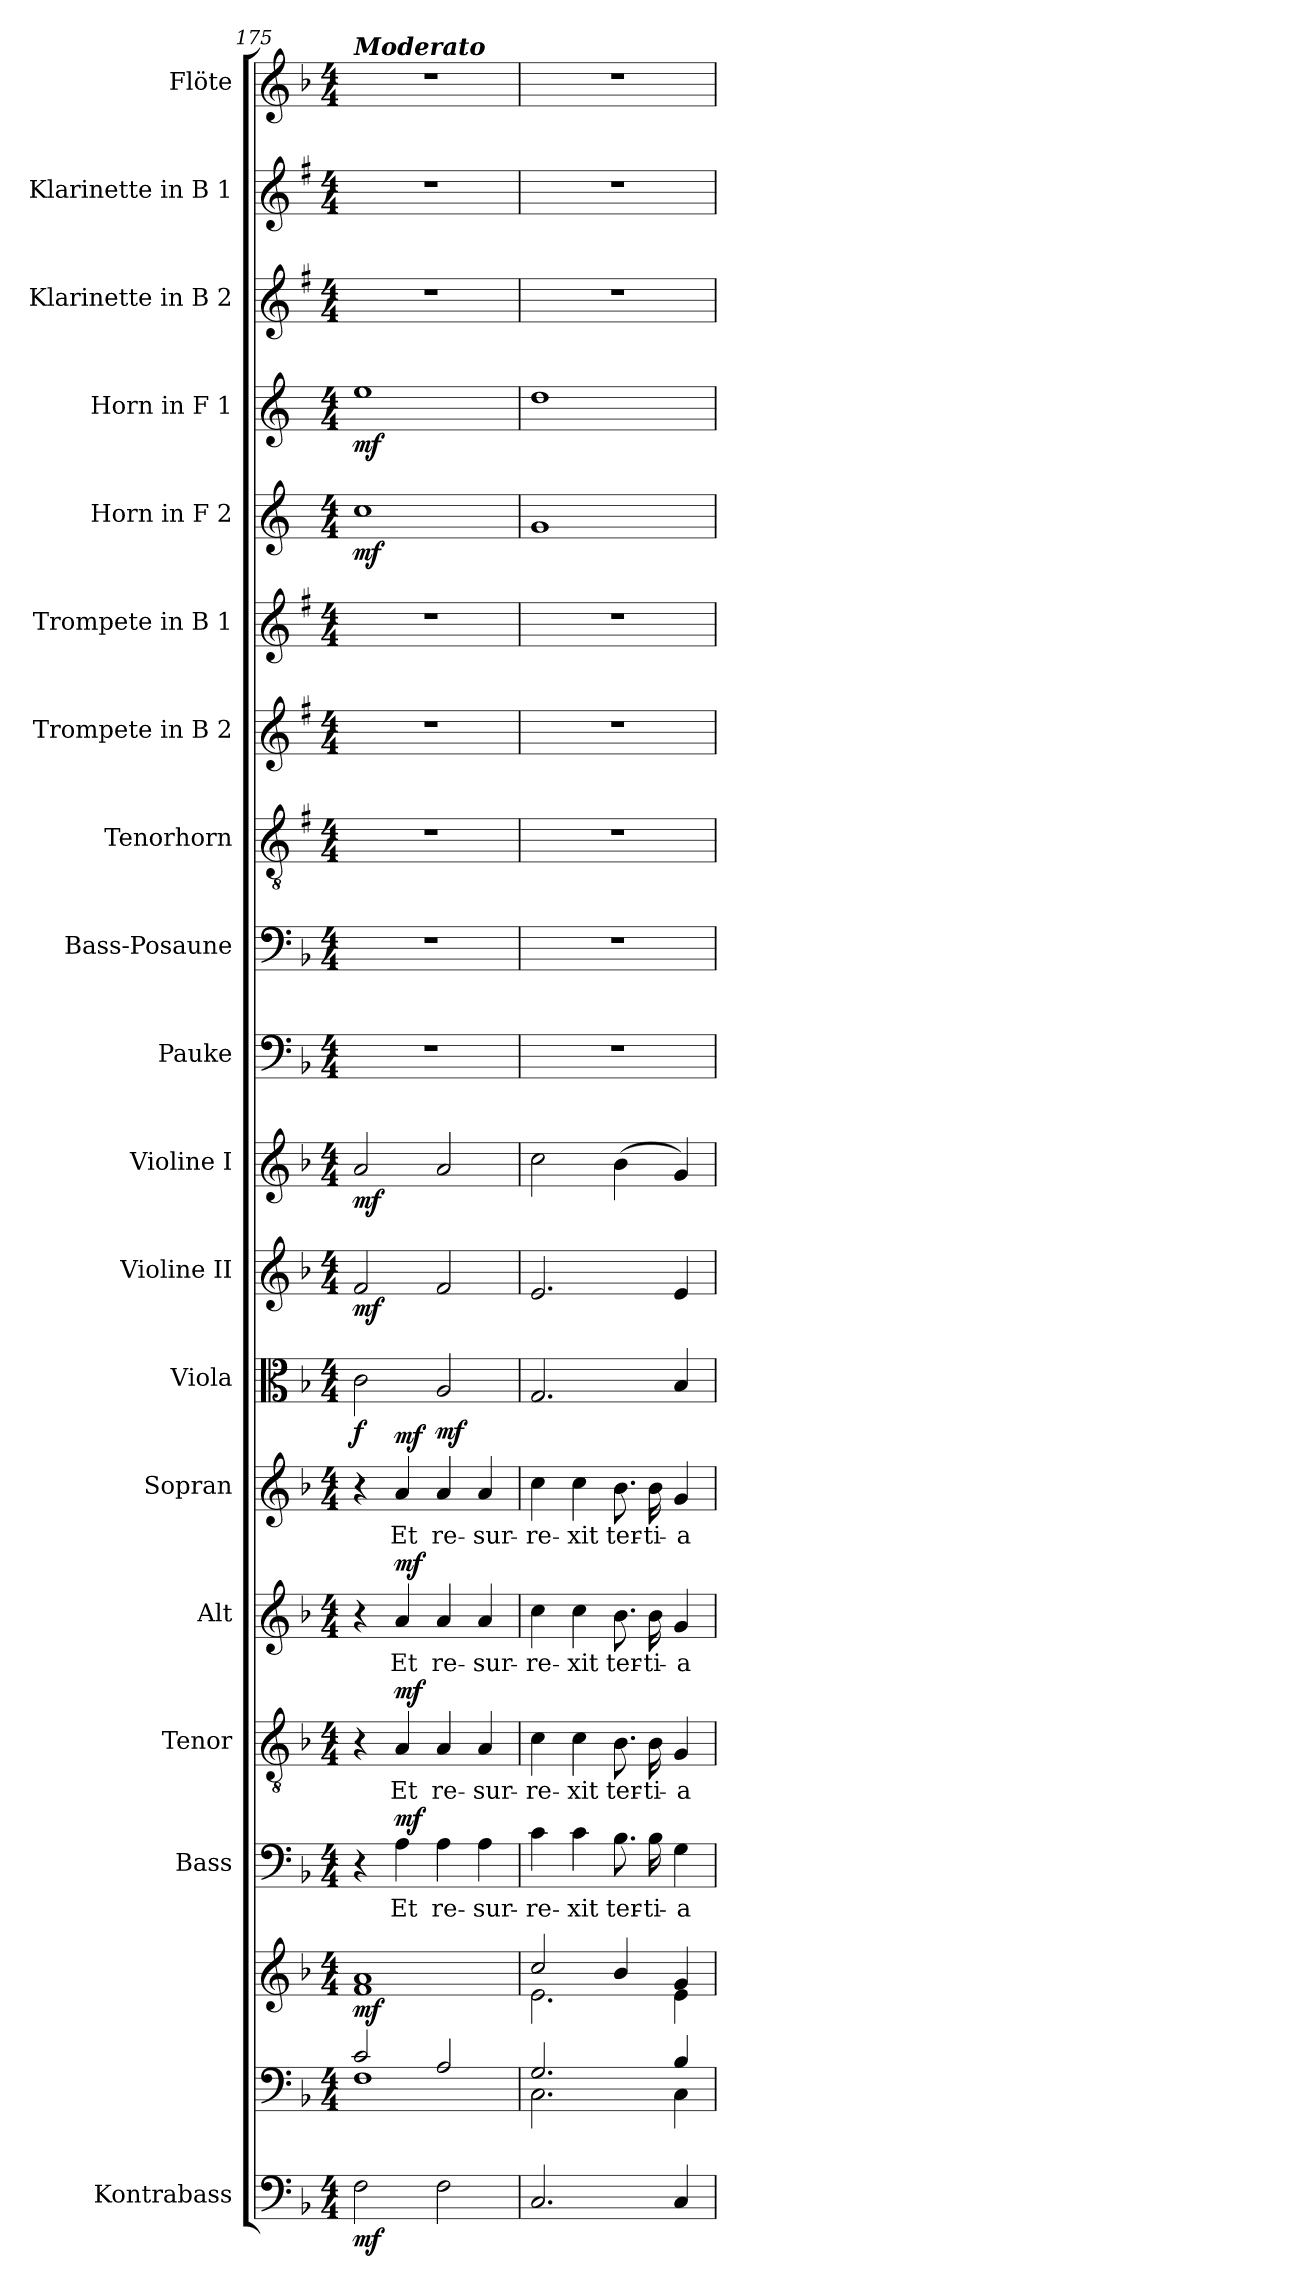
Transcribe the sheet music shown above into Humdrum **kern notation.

**kern	**dynam	**kern	**kern	**dynam	**kern	**text	**dynam	**kern	**text	**dynam	**kern	**text	**dynam	**kern	**text	**dynam	**kern	**dynam	**kern	**dynam	**kern	**dynam	**kern	**kern	**kern	**kern	**kern	**kern	**dynam	**kern	**dynam	**kern	**kern	**kern
*part19	*part19	*part18	*part18	*part18	*part17	*part17	*part17	*part16	*part16	*part16	*part15	*part15	*part15	*part14	*part14	*part14	*part13	*part13	*part12	*part12	*part11	*part11	*part10	*part9	*part8	*part7	*part6	*part5	*part5	*part4	*part4	*part3	*part2	*part1
*staff20	*staff20	*staff19	*staff18	*staff18/19	*staff17	*staff17	*staff17	*staff16	*staff16	*staff16	*staff15	*staff15	*staff15	*staff14	*staff14	*staff14	*staff13	*staff13	*staff12	*staff12	*staff11	*staff11	*staff10	*staff9	*staff8	*staff7	*staff6	*staff5	*staff5	*staff4	*staff4	*staff3	*staff2	*staff1
*I"Kontrabass	*	*	*	*	*I"Bass	*	*	*I"Tenor	*	*	*I"Alt	*	*	*I"Sopran	*	*	*I"Viola	*	*I"Violine II	*	*I"Violine I	*	*I"Pauke	*I"Bass-Posaune	*I"Tenorhorn	*I"Trompete in B 2	*I"Trompete in B 1	*I"Horn in F 2	*	*I"Horn in F 1	*	*I"Klarinette in B 2	*I"Klarinette in B 1	*I"Flöte
*I'Kb.	*	*	*	*	*I'B	*	*	*I'T	*	*	*I'A	*	*	*I'S	*	*	*I'Vla.	*	*I'Vl. II	*	*I'Vl. I	*	*I'Pk.	*I'B. Pos.	*I'T	*	*	*I'Hrn. 2	*	*I'Hrn. 1	*	*	*	*I'Fl.
*clefF4	*	*clefF4	*clefG2	*	*clefF4	*	*	*clefGv2	*	*	*clefG2	*	*	*clefG2	*	*	*clefC3	*	*clefG2	*	*clefG2	*	*clefF4	*clefF4	*clefGv2	*clefG2	*clefG2	*clefG2	*	*clefG2	*	*clefG2	*clefG2	*clefG2
*ITrd7c12	*	*	*	*	*	*	*	*	*	*	*	*	*	*	*	*	*	*	*	*	*	*	*	*	*ITrd1c2	*ITrd1c2	*ITrd1c2	*ITrd4c7	*	*ITrd4c7	*	*ITrd1c2	*ITrd1c2	*
*k[b-]	*	*k[b-]	*k[b-]	*	*k[b-]	*	*	*k[b-]	*	*	*k[b-]	*	*	*k[b-]	*	*	*k[b-]	*	*k[b-]	*	*k[b-]	*	*k[b-]	*k[b-]	*k[b-]	*k[b-]	*k[b-]	*k[b-]	*	*k[b-]	*	*k[b-]	*k[b-]	*k[b-]
*F:	*	*F:	*F:	*	*F:	*	*	*F:	*	*	*F:	*	*	*F:	*	*	*F:	*	*F:	*	*F:	*	*F:	*F:	*F:	*F:	*F:	*F:	*	*F:	*	*F:	*F:	*F:
*M4/4	*	*M4/4	*M4/4	*	*M4/4	*	*	*M4/4	*	*	*M4/4	*	*	*M4/4	*	*	*M4/4	*	*M4/4	*	*M4/4	*	*M4/4	*M4/4	*M4/4	*M4/4	*M4/4	*M4/4	*	*M4/4	*	*M4/4	*M4/4	*M4/4
=175	=175	=175	=175	=175	=175	=175	=175	=175	=175	=175	=175	=175	=175	=175	=175	=175	=175	=175	=175	=175	=175	=175	=175	=175	=175	=175	=175	=175	=175	=175	=175	=175	=175	=175
*	*	*^	*^	*	*	*	*	*	*	*	*	*	*	*	*	*	*	*	*	*	*	*	*	*	*	*	*	*	*	*	*	*	*	*
!	!	!	!	!	!	!	!	!	!	!	!	!	!	!	!	!	!	!	!	!	!	!	!	!	!	!	!	!	!	!	!	!	!	!	!	!LO:TX:a:Bi:t=Moderato
!	!LO:DY:b	!	!	!	!	!LO:DY:b	!	!	!	!	!	!	!	!	!	!	!	!	!	!LO:DY:b	!	!LO:DY:b	!	!LO:DY:b	!	!	!	!	!	!	!LO:DY:b	!	!LO:DY:b	!	!	!
2FF\	mf	2c/	1F	1a	1f	mf	4r	.	.	4r	.	.	4r	.	.	4r	.	.	2c\	f	2f/	mf	2a/	mf	1r	1r	1r	1r	1r	1f	mf	1a	mf	1r	1r	1r
!	!	!	!	!	!	!	!	!LO:LY:b	!LO:DY:a	!	!LO:LY:b	!LO:DY:a	!	!LO:LY:b	!LO:DY:a	!	!LO:LY:b	!LO:DY:a	!	!	!	!	!	!	!	!	!	!	!	!	!	!	!	!	!	!
.	.	.	.	.	.	.	4A\	Et	mf	4A/	Et	mf	4a/	Et	mf	4a/	Et	mf	.	.	.	.	.	.	.	.	.	.	.	.	.	.	.	.	.	.
!	!	!	!	!	!	!	!	!LO:LY:b	!	!	!LO:LY:b	!	!	!LO:LY:b	!	!	!LO:LY:b	!	!	!LO:DY:b	!	!	!	!	!	!	!	!	!	!	!	!	!	!	!	!
2FF\	.	2A/	.	.	.	.	4A\	re-	.	4A/	re-	.	4a/	re-	.	4a/	re-	.	2A/	mf	2f/	.	2a/	.	.	.	.	.	.	.	.	.	.	.	.	.
!	!	!	!	!	!	!	!	!LO:LY:b	!	!	!LO:LY:b	!	!	!LO:LY:b	!	!	!LO:LY:b	!	!	!	!	!	!	!	!	!	!	!	!	!	!	!	!	!	!	!
.	.	.	.	.	.	.	4A\	-sur-	.	4A/	-sur-	.	4a/	-sur-	.	4a/	-sur-	.	.	.	.	.	.	.	.	.	.	.	.	.	.	.	.	.	.	.
=176	=176	=176	=176	=176	=176	=176	=176	=176	=176	=176	=176	=176	=176	=176	=176	=176	=176	=176	=176	=176	=176	=176	=176	=176	=176	=176	=176	=176	=176	=176	=176	=176	=176	=176	=176	=176
!	!	!	!	!	!	!	!	!LO:LY:b	!	!	!LO:LY:b	!	!	!LO:LY:b	!	!	!LO:LY:b	!	!	!	!	!	!	!	!	!	!	!	!	!	!	!	!	!	!	!
2.CC/	.	2.G/	2.C\	2cc/	2.e\	.	4c\	-re-	.	4c\	-re-	.	4cc\	-re-	.	4cc\	-re-	.	2.G/	.	2.e/	.	2cc\	.	1r	1r	1r	1r	1r	1c	.	1g	.	1r	1r	1r
!	!	!	!	!	!	!	!	!LO:LY:b	!	!	!LO:LY:b	!	!	!LO:LY:b	!	!	!LO:LY:b	!	!	!	!	!	!	!	!	!	!	!	!	!	!	!	!	!	!	!
.	.	.	.	.	.	.	4c\	-xit	.	4c\	-xit	.	4cc\	-xit	.	4cc\	-xit	.	.	.	.	.	.	.	.	.	.	.	.	.	.	.	.	.	.	.
!	!	!	!	!	!	!	!	!LO:LY:b	!	!	!LO:LY:b	!	!	!LO:LY:b	!	!	!LO:LY:b	!	!	!	!	!	!	!	!	!	!	!	!	!	!	!	!	!	!	!
.	.	.	.	4b-/	.	.	8.B-\	ter-	.	8.B-\	ter-	.	8.b-\	ter-	.	8.b-\	ter-	.	.	.	.	.	(>4b-\	.	.	.	.	.	.	.	.	.	.	.	.	.
!	!	!	!	!	!	!	!	!LO:LY:b	!	!	!LO:LY:b	!	!	!LO:LY:b	!	!	!LO:LY:b	!	!	!	!	!	!	!	!	!	!	!	!	!	!	!	!	!	!	!
.	.	.	.	.	.	.	16B-\	-ti-	.	16B-\	-ti-	.	16b-\	-ti-	.	16b-\	-ti-	.	.	.	.	.	.	.	.	.	.	.	.	.	.	.	.	.	.	.
!	!	!	!	!	!	!	!	!LO:LY:b	!	!	!LO:LY:b	!	!	!LO:LY:b	!	!	!LO:LY:b	!	!	!	!	!	!	!	!	!	!	!	!	!	!	!	!	!	!	!
4CC/	.	4B-/	4C\	4g/	4e\	.	4G\	-a	.	4G/	-a	.	4g/	-a	.	4g/	-a	.	4B-/	.	4e/	.	4g/)	.	.	.	.	.	.	.	.	.	.	.	.	.
*	*	*v	*v	*	*	*	*	*	*	*	*	*	*	*	*	*	*	*	*	*	*	*	*	*	*	*	*	*	*	*	*	*	*	*	*	*
*	*	*	*v	*v	*	*	*	*	*	*	*	*	*	*	*	*	*	*	*	*	*	*	*	*	*	*	*	*	*	*	*	*	*	*	*
=	=	=	=	=	=	=	=	=	=	=	=	=	=	=	=	=	=	=	=	=	=	=	=	=	=	=	=	=	=	=	=	=	=	=
*-	*-	*-	*-	*-	*-	*-	*-	*-	*-	*-	*-	*-	*-	*-	*-	*-	*-	*-	*-	*-	*-	*-	*-	*-	*-	*-	*-	*-	*-	*-	*-	*-	*-	*-
